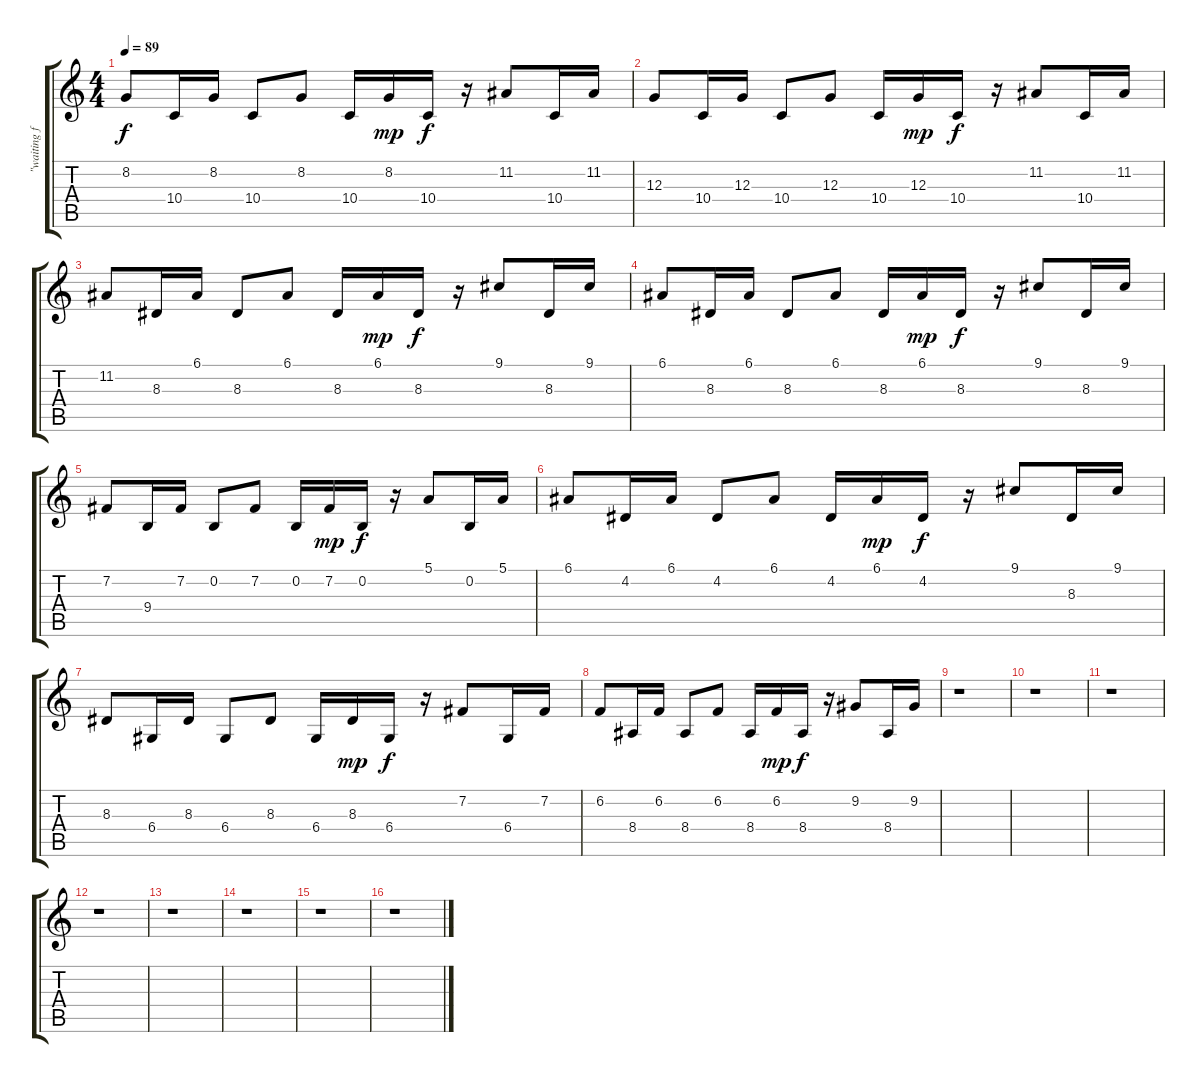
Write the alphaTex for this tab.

\track ("\"waiting for the night\"" "\"waiting f") {instrument fx1rain}
\staff {score tabs}
\tuning (E4 B3 G3 D3 A2 E2) {hide}
\ts (4 4)
\tempo 89
\clef g2
\ks c
8.2.8{dy f} 10.4.16 8.2.16 10.4.8 8.2.8 10.4.16 8.2.16{dy mp} 10.4.16{dy f} r.16 11.2.8 10.4.16 11.2.16 |
12.3.8 10.4.16 12.3.16 10.4.8 12.3.8 10.4.16 12.3.16{dy mp} 10.4.16{dy f} r.16 11.2.8 10.4.16 11.2.16 |
11.2.8 8.3.16 6.1.16 8.3.8 6.1.8 8.3.16 6.1.16{dy mp} 8.3.16{dy f} r.16 9.1.8 8.3.16 9.1.16 |
6.1.8 8.3.16 6.1.16 8.3.8 6.1.8 8.3.16 6.1.16{dy mp} 8.3.16{dy f} r.16 9.1.8 8.3.16 9.1.16 |
7.2.8 9.4.16 7.2.16 0.2.8 7.2.8 0.2.16 7.2.16{dy mp} 0.2.16{dy f} r.16 5.1.8 0.2.16 5.1.16 |
6.1.8 4.2.16 6.1.16 4.2.8 6.1.8 4.2.16 6.1.16{dy mp} 4.2.16{dy f} r.16 9.1.8 8.3.16 9.1.16 |
8.3.8 6.4.16 8.3.16 6.4.8 8.3.8 6.4.16 8.3.16{dy mp} 6.4.16{dy f} r.16 7.2.8 6.4.16 7.2.16 |
6.2.8 8.4.16 6.2.16 8.4.8 6.2.8 8.4.16 6.2.16{dy mp} 8.4.16{dy f} r.16 9.2.8 8.4.16 9.2.16 |
r.1 |
r.1 |
r.1 |
r.1 |
r.1 |
r.1 |
r.1 |
r.1
